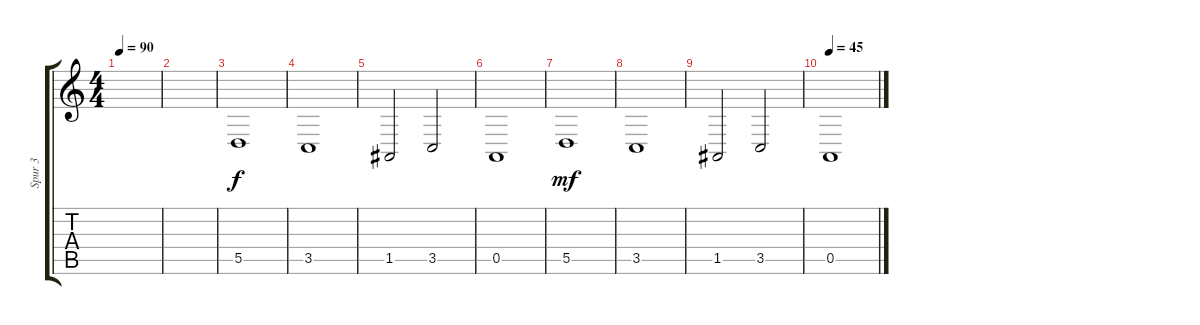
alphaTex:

\track ("Spur 3" "Spur 3") {instrument pad2warm}
\staff {score tabs}
\tuning (E4 B3 G3 D3 A2 E2) {hide}
\ts (4 4)
\tempo 90
\clef g2
\ks c
|
|
5.5.1{dy f} |
3.5.1 |
1.5.2 3.5.2 |
0.5.1 |
5.5.1{dy mf} |
3.5.1 |
1.5.2 3.5.2 |
\tempo 45
0.5.1
